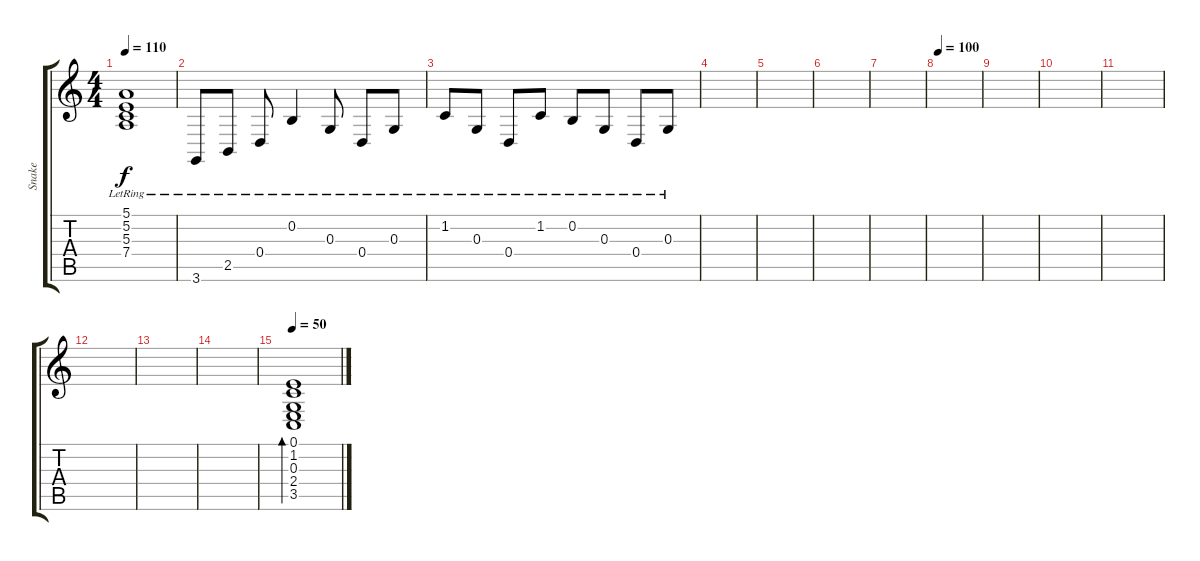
\track ("Snake" "Snake") {instrument acousticgrandpiano}
\staff {score tabs}
\tuning (E4 B3 G3 D3 A2 E2) {hide}
\ts (4 4)
\tempo 110
\clef g2
\ks c
(5.1{lr} 5.2{lr} 5.3{lr} 7.4{lr}).1{dy f} |
3.6{lr}.8 2.5{lr}.8 0.4{lr}.8 0.2{lr}.4 0.3{lr}.8 0.4{lr}.8 0.3{lr}.8 |
1.2{lr}.8 0.3{lr}.8 0.4{lr}.8 1.2{lr}.8 0.2{lr}.8 0.3{lr}.8 0.4{lr}.8 0.3{lr}.8 |
|
|
|
|
\tempo 100
|
|
|
|
|
|
|
\tempo 50
(0.1 1.2 0.3 2.4 3.5).1{bd 480}
